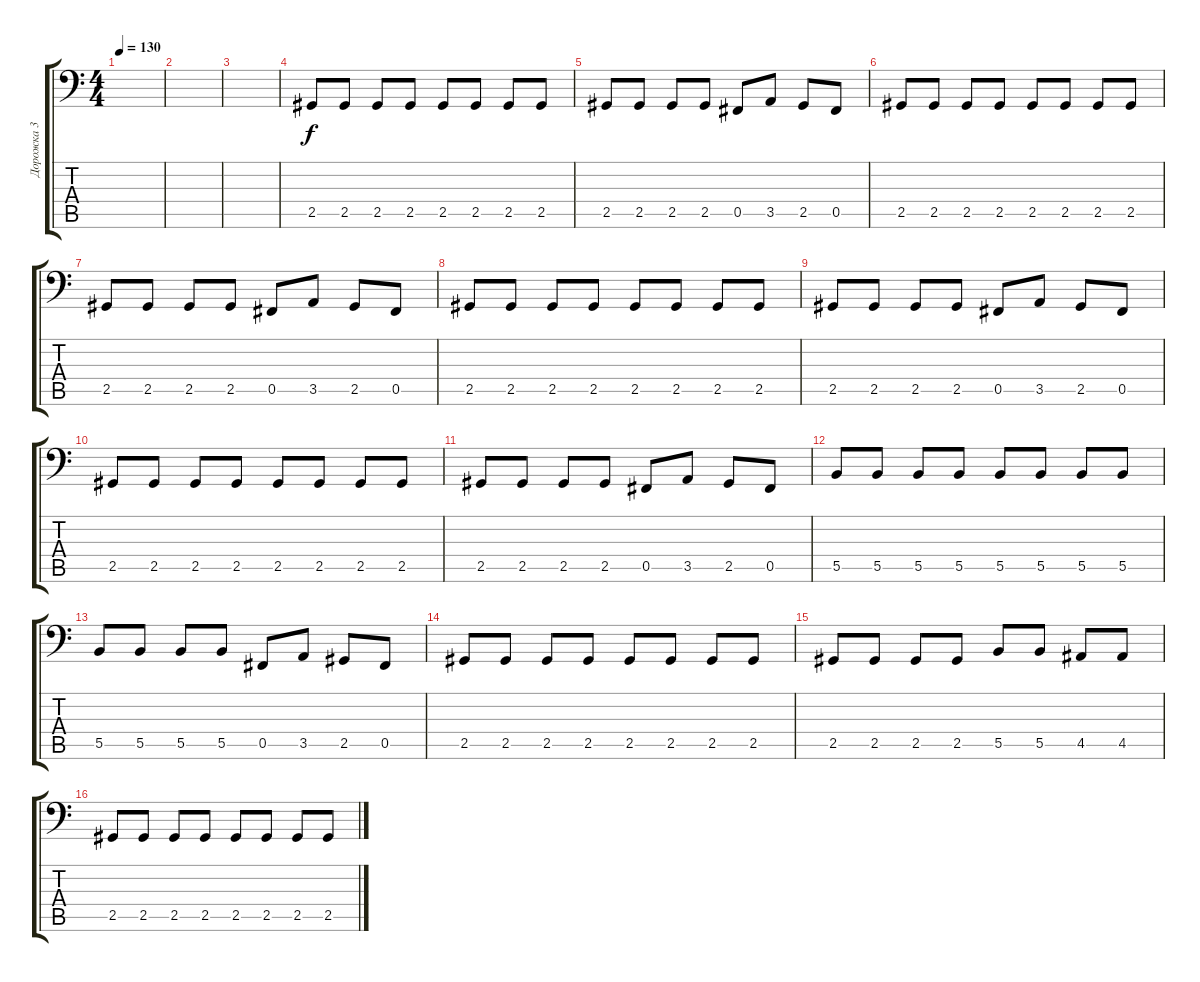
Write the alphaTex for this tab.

\track ("Дорожка 3" "Дорожка 3") {instrument electricbassfinger}
\staff {score tabs}
\tuning (Db3 Ab2 E2 B1 Gb1 B0) {hide}
\ts (4 4)
\tempo 130
\clef f4
\ks c
|
|
|
2.5.8 2.5.8 2.5.8 2.5.8 2.5.8 2.5.8 2.5.8 2.5.8 |
2.5.8 2.5.8 2.5.8 2.5.8 0.5.8 3.5.8 2.5.8 0.5.8 |
2.5.8 2.5.8 2.5.8 2.5.8 2.5.8 2.5.8 2.5.8 2.5.8 |
2.5.8 2.5.8 2.5.8 2.5.8 0.5.8 3.5.8 2.5.8 0.5.8 |
2.5.8 2.5.8 2.5.8 2.5.8 2.5.8 2.5.8 2.5.8 2.5.8 |
2.5.8 2.5.8 2.5.8 2.5.8 0.5.8 3.5.8 2.5.8 0.5.8 |
2.5.8 2.5.8 2.5.8 2.5.8 2.5.8 2.5.8 2.5.8 2.5.8 |
2.5.8 2.5.8 2.5.8 2.5.8 0.5.8 3.5.8 2.5.8 0.5.8 |
5.5.8 5.5.8 5.5.8 5.5.8 5.5.8 5.5.8 5.5.8 5.5.8 |
5.5.8 5.5.8 5.5.8 5.5.8 0.5.8 3.5.8 2.5.8 0.5.8 |
2.5.8 2.5.8 2.5.8 2.5.8 2.5.8 2.5.8 2.5.8 2.5.8 |
2.5.8 2.5.8 2.5.8 2.5.8 5.5.8 5.5.8 4.5.8 4.5.8 |
2.5.8 2.5.8 2.5.8 2.5.8 2.5.8 2.5.8 2.5.8 2.5.8
